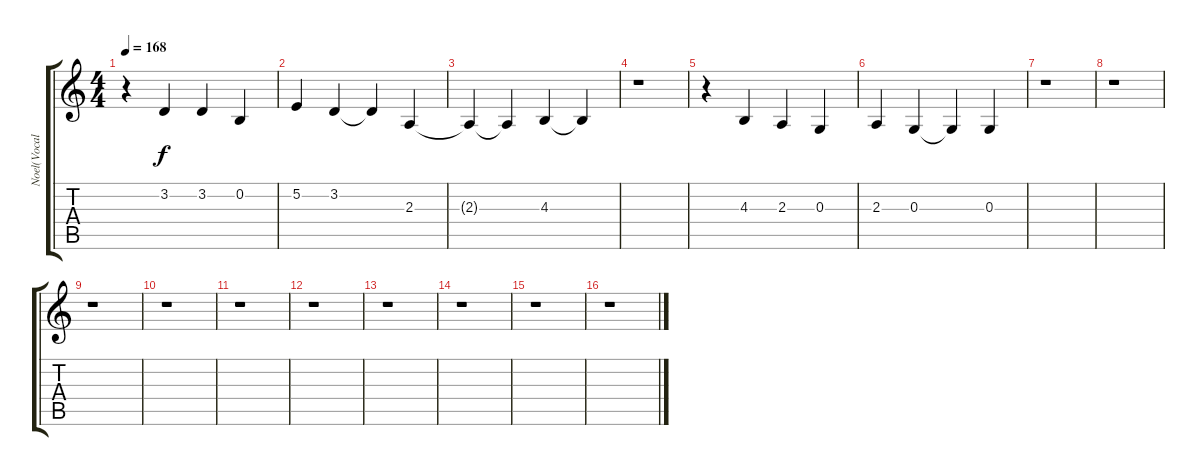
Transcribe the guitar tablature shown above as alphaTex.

\track ("Noel(Vocal)" "Noel(Vocal") {instrument oboe}
\staff {score tabs}
\tuning (E4 B3 G3 D3 A2 E2) {hide}
\ts (4 4)
\tempo 168
\clef g2
\ks c
r.4{dy f} 3.2.4 3.2.4 0.2.4 |
5.2.4 3.2.4 3.2{t}.4 2.3.4 |
2.3{t}.4 2.3{t}.4 4.3.4 4.3{t}.4 |
r.1 |
r.4 4.3.4 2.3.4 0.3.4 |
2.3.4 0.3.4 0.3{t}.4 0.3.4 |
r.1 |
r.1 |
r.1 |
r.1 |
r.1 |
r.1 |
r.1 |
r.1 |
r.1 |
r.1
